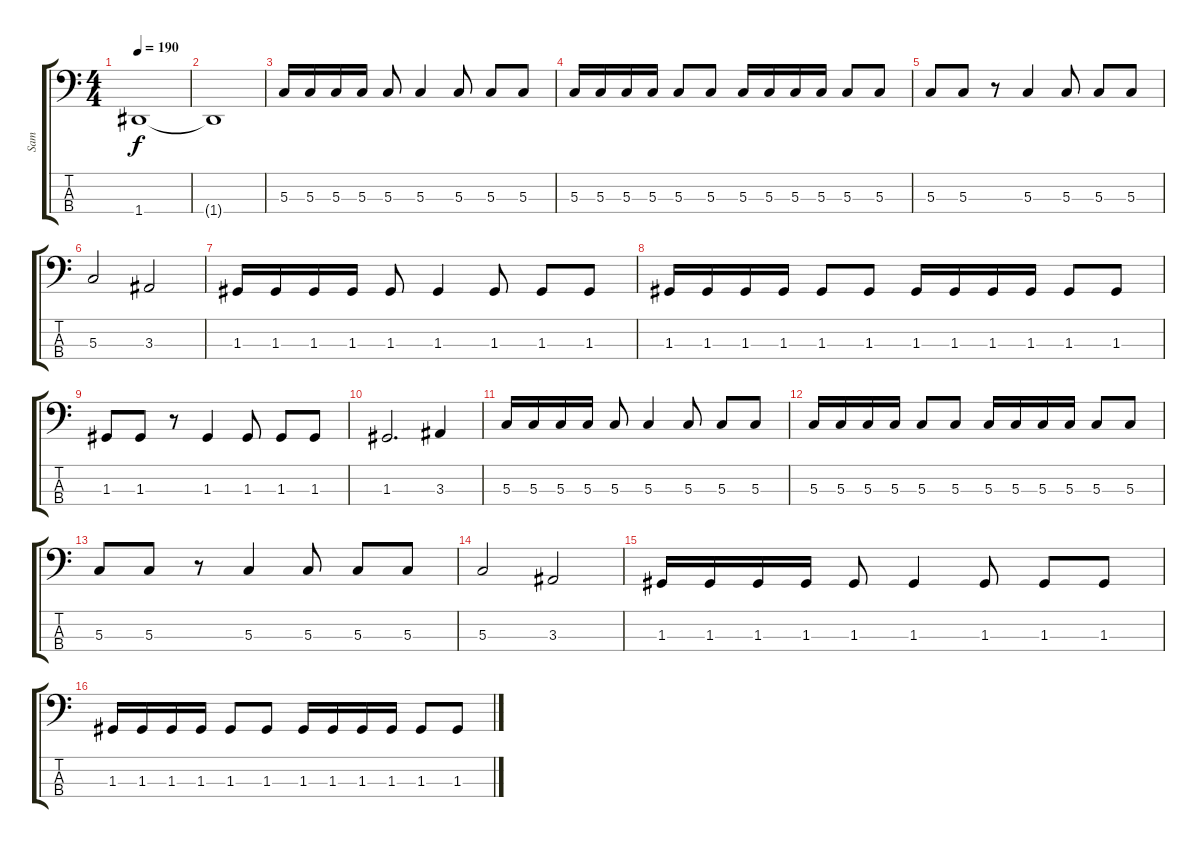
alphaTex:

\track ("Sam" "Sam") {instrument electricbasspick}
\staff {score tabs}
\tuning (F2 C2 G1 D1) {hide}
\ts (4 4)
\tempo 190
\clef f4
\ks c
1.4{t}.1{dy f} |
1.4{t}.1 |
5.3.16 5.3.16 5.3.16 5.3.16 5.3.8 5.3.4 5.3.8 5.3.8 5.3.8 |
5.3.16 5.3.16 5.3.16 5.3.16 5.3.8 5.3.8 5.3.16 5.3.16 5.3.16 5.3.16 5.3.8 5.3.8 |
5.3.8 5.3.8 r.8 5.3.4 5.3.8 5.3.8 5.3.8 |
5.3.2 3.3.2 |
1.3.16 1.3.16 1.3.16 1.3.16 1.3.8 1.3.4 1.3.8 1.3.8 1.3.8 |
1.3.16 1.3.16 1.3.16 1.3.16 1.3.8 1.3.8 1.3.16 1.3.16 1.3.16 1.3.16 1.3.8 1.3.8 |
1.3.8 1.3.8 r.8 1.3.4 1.3.8 1.3.8 1.3.8 |
1.3.2{d} 3.3.4 |
5.3.16 5.3.16 5.3.16 5.3.16 5.3.8 5.3.4 5.3.8 5.3.8 5.3.8 |
5.3.16 5.3.16 5.3.16 5.3.16 5.3.8 5.3.8 5.3.16 5.3.16 5.3.16 5.3.16 5.3.8 5.3.8 |
5.3.8 5.3.8 r.8 5.3.4 5.3.8 5.3.8 5.3.8 |
5.3.2 3.3.2 |
1.3.16 1.3.16 1.3.16 1.3.16 1.3.8 1.3.4 1.3.8 1.3.8 1.3.8 |
1.3.16 1.3.16 1.3.16 1.3.16 1.3.8 1.3.8 1.3.16 1.3.16 1.3.16 1.3.16 1.3.8 1.3.8
